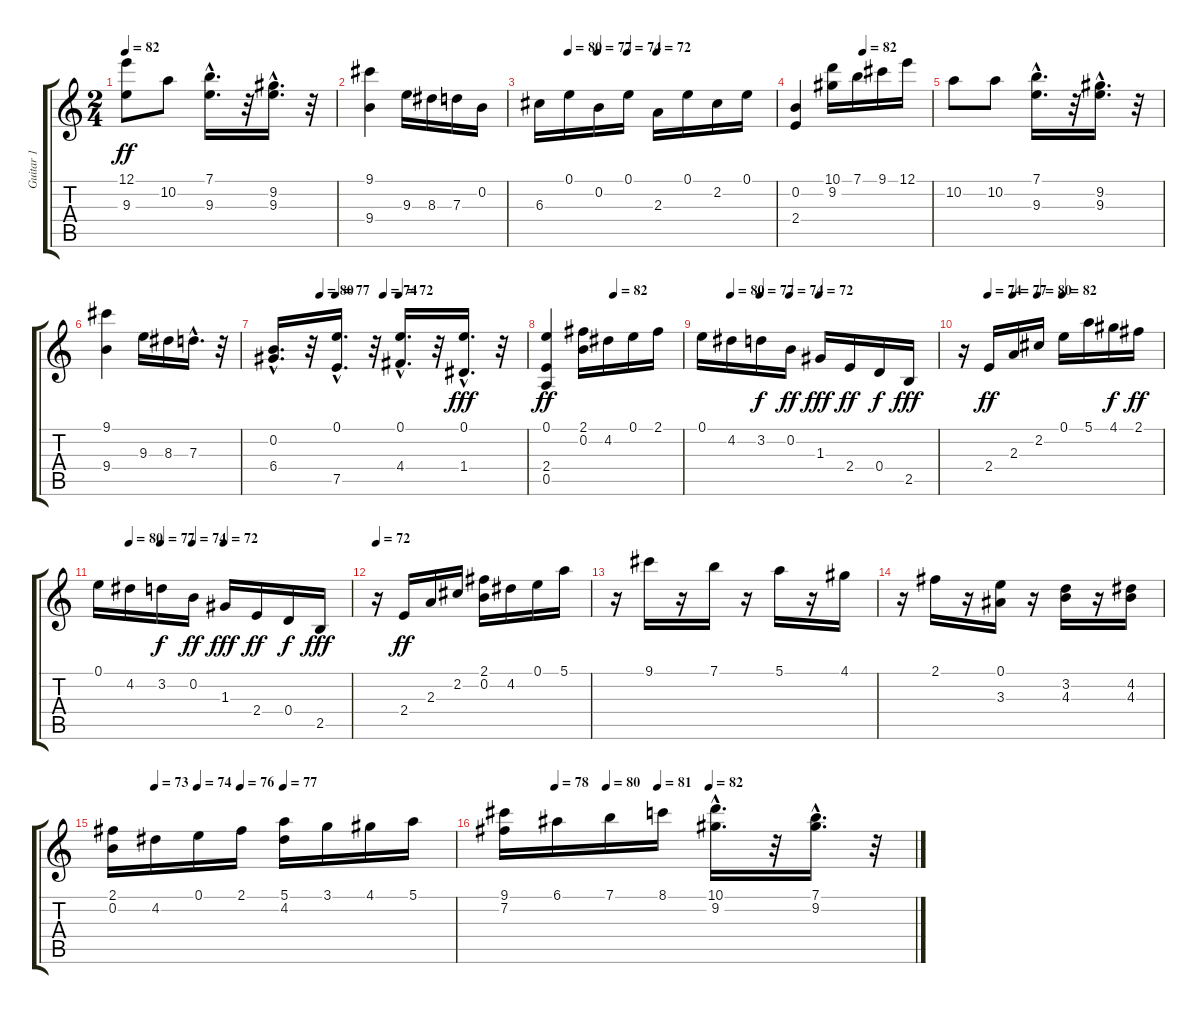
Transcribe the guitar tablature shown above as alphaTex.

\track ("Guitar 1" "Guitar 1") {instrument acousticguitarnylon}
\staff {score tabs}
\tuning (E4 B3 G3 D3 A2 E2) {hide}
\ts (2 4)
\tempo 82
\clef g2
\ks c
(12.1 9.3).8{dy ff} 10.2.8 (7.1 9.3{hac}).16{d} r.32 (9.2 9.3{hac}).16{d} r.32 |
(9.1 9.4).4 9.3.16 8.3.16 7.3.16 0.2.16 |
\tempo (80 0.125)
\tempo (77 0.25)
\tempo (74 0.375)
\tempo (72 0.5)
6.3.16 0.1.16 0.2.16 0.1.16 2.3.16 0.1.16 2.2.16 0.1.16 |
\tempo (82 0.5)
(0.2 2.4).4 (10.1 9.2).16 7.1.16 9.1.16 12.1.16 |
10.2.8 10.2.8 (7.1 9.3{hac}).16{d} r.32 (9.2 9.3{hac}).16{d} r.32 |
(9.1 9.4).4 9.3.16 8.3.16 7.3{hac}.16{d} r.32 |
\tempo (80 0.1875)
\tempo (77 0.25)
\tempo (74 0.4375)
\tempo (72 0.5)
(0.2 6.4{hac}).16{d} r.32 (0.1 7.5{hac}).16{d} r.32 (0.1 4.4{hac}).16{d} r.32 (0.1 1.4{hac}).16{d dy fff} r.32 |
\tempo (82 0.5)
(0.1 2.4 0.5).4{dy ff} (2.1 0.2).16 4.2.16 0.1.16 2.1.16 |
\tempo (80 0.125)
\tempo (77 0.25)
\tempo (74 0.375)
\tempo (72 0.5)
0.1.16 4.2.16 3.2.16{dy f} 0.2.16{dy ff} 1.3.16{dy fff} 2.4.16{dy ff} 0.4.16{dy f} 2.5.16{dy fff} |
\tempo (74 0.125)
\tempo (77 0.25)
\tempo (80 0.375)
\tempo (82 0.5)
r.16 2.4.16{dy ff} 2.3.16 2.2.16 0.1.16 5.1.16 4.1.16{dy f} 2.1.16{dy ff} |
\tempo (80 0.125)
\tempo (77 0.25)
\tempo (74 0.375)
\tempo (72 0.5)
0.1.16 4.2.16 3.2.16{dy f} 0.2.16{dy ff} 1.3.16{dy fff} 2.4.16{dy ff} 0.4.16{dy f} 2.5.16{dy fff} |
\tempo 72
r.16 2.4.16{dy ff} 2.3.16 2.2.16 (2.1 0.2).16 4.2.16 0.1.16 5.1.16 |
r.16 9.1.16 r.16 7.1.16 r.16 5.1.16 r.16 4.1.16 |
r.16 2.1.16 r.16 (0.1 3.3).16 r.16 (3.2 4.3).16 r.16 (4.2 4.3).16 |
\tempo (73 0.125)
\tempo (74 0.25)
\tempo (76 0.375)
\tempo (77 0.5)
(2.1 0.2).16 4.2.16 0.1.16 2.1.16 (5.1 4.2).16 3.1.16 4.1.16 5.1.16 |
\tempo (78 0.125)
\tempo (80 0.25)
\tempo (81 0.375)
\tempo (82 0.5)
(9.1 7.2).16 6.1.16 7.1.16 8.1.16 (10.1 9.2{hac}).16{d} r.32 (7.1 9.2{hac}).16{d} r.32
